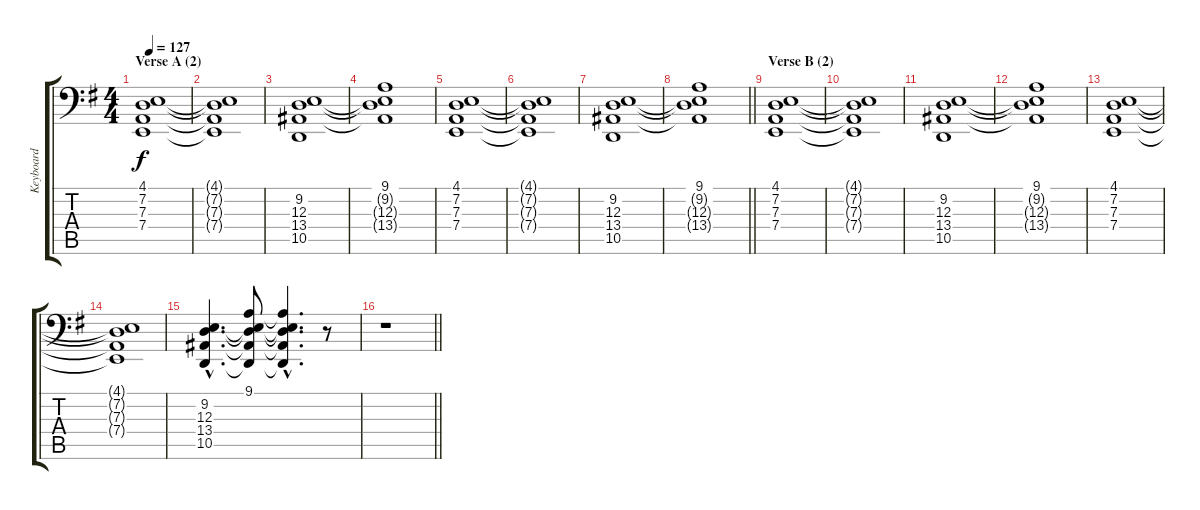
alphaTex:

\track ("Keyboard" "Keyboard") {instrument pad3polysynth}
\staff {score tabs}
\tuning (C3 G2 D2 A1 E1 B0) {hide}
\ts (4 4)
\section ("" "Verse A (2)")
\tempo 127
\clef f4
\ks eminor
(4.1 7.2 7.3 7.4).1{dy f} |
(4.1{t} 7.2{t} 7.3{t} 7.4{t}).1 |
(9.2 12.3 13.4 10.5).1 |
(9.1 9.2{t} 12.3{t} 13.4{t}).1 |
(4.1 7.2 7.3 7.4).1 |
(4.1{t} 7.2{t} 7.3{t} 7.4{t}).1 |
(9.2 12.3 13.4 10.5).1 |
\barLineRight lightlight
(9.1 9.2{t} 12.3{t} 13.4{t}).1 |
\section ("" "Verse B (2)")
(4.1 7.2 7.3 7.4).1 |
(4.1{t} 7.2{t} 7.3{t} 7.4{t}).1 |
(9.2 12.3 13.4 10.5).1 |
(9.1 9.2{t} 12.3{t} 13.4{t}).1 |
(4.1 7.2 7.3 7.4).1 |
(4.1{t} 7.2{t} 7.3{t} 7.4{t}).1 |
(9.2{hac} 12.3{hac} 13.4{hac} 10.5{hac}).4{d} (9.1 9.2{t} 12.3{t} 13.4{t} 10.5{t}).8 (9.1{hac t} 9.2{hac t} 12.3{hac t} 13.4{hac t} 10.5{hac t}).4{d} r.8 |
\barLineRight lightlight
r.1
